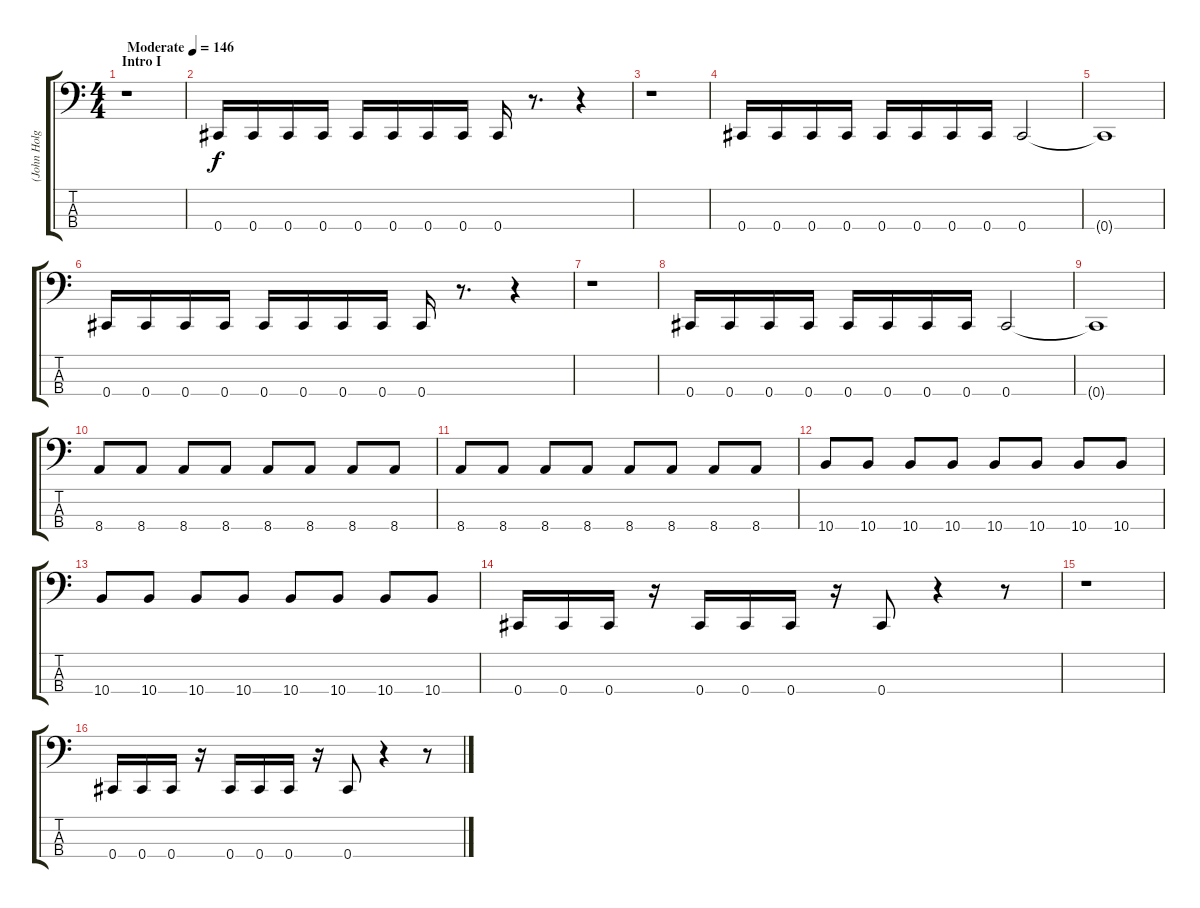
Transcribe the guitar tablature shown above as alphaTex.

\track ("(John Holgado) Bass" "(John Holg") {instrument electricbasspick}
\staff {score tabs}
\tuning (Gb2 Db2 Ab1 Db1) {hide}
\ts (4 4)
\section ("" "Intro I")
\tempo (146 "Moderate")
\clef f4
\ks c
r.1{dy f instrument electricbasspick} |
0.4.16 0.4.16 0.4.16 0.4.16 0.4.16 0.4.16 0.4.16 0.4.16 0.4.16 r.8{d} r.4 |
r.1 |
0.4.16 0.4.16 0.4.16 0.4.16 0.4.16 0.4.16 0.4.16 0.4.16 0.4.2 |
0.4{t}.1 |
0.4.16 0.4.16 0.4.16 0.4.16 0.4.16 0.4.16 0.4.16 0.4.16 0.4.16 r.8{d} r.4 |
r.1 |
0.4.16 0.4.16 0.4.16 0.4.16 0.4.16 0.4.16 0.4.16 0.4.16 0.4.2 |
0.4{t}.1 |
8.4.8 8.4.8 8.4.8 8.4.8 8.4.8 8.4.8 8.4.8 8.4.8 |
8.4.8 8.4.8 8.4.8 8.4.8 8.4.8 8.4.8 8.4.8 8.4.8 |
10.4.8 10.4.8 10.4.8 10.4.8 10.4.8 10.4.8 10.4.8 10.4.8 |
10.4.8 10.4.8 10.4.8 10.4.8 10.4.8 10.4.8 10.4.8 10.4.8 |
0.4.16 0.4.16 0.4.16 r.16 0.4.16 0.4.16 0.4.16 r.16 0.4.8 r.4 r.8 |
r.1 |
0.4.16 0.4.16 0.4.16 r.16 0.4.16 0.4.16 0.4.16 r.16 0.4.8 r.4 r.8
